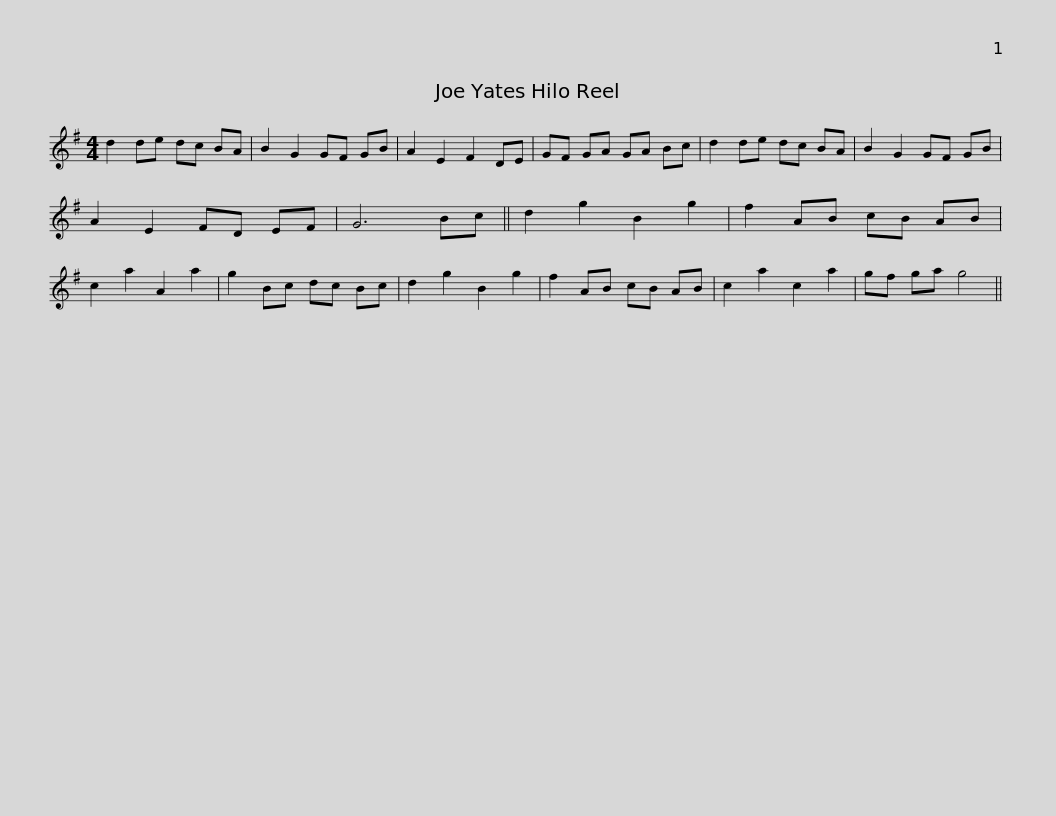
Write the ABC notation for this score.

X:1
L:1/8
M:4/4
I:linebreak $
K:G
V:1 treble
V:1
 d2 de dc BA | B2 G2 GF GB | A2 E2 F2 DE | GF GA GA Bc | d2 de dc BA | %5
 B2 G2 GF GB |$ A2 E2 FD EF | G6 Bc || d2 g2 B2 g2 | f2 AB cB AB | %10
 c2 a2 A2 a2 | g2 Bc dc Bc | d2 g2 B2 g2 | f2 AB cB AB |$ c2 a2 c2 a2 | %15
 gf ga g4 || %16
